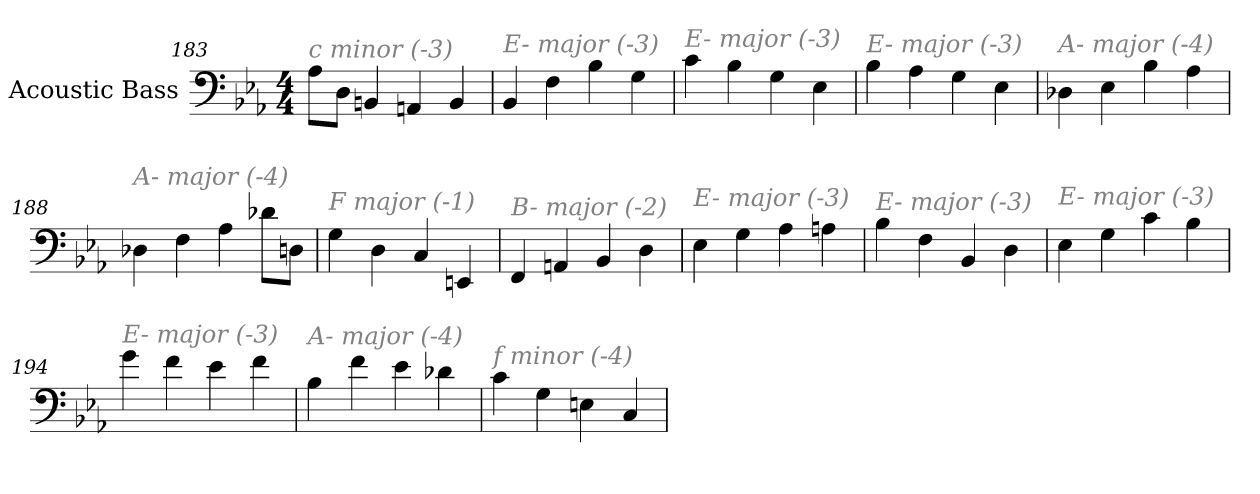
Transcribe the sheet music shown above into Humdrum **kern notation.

**kern
*part1
*staff1
*I"Acoustic Bass
*clefF4
*ITrd7c12
*k[b-e-a-]
*E-:
*M4/4
=183
!LO:TX:i:color=#808080:t=c minor (-3)
8AA-L
8DDJ
4BBBn
4AAAn
4BBB
=184
!LO:TX:i:color=#808080:t=E- major (-3)
4BBB-
4FF
4BB-
4GG
=185
!LO:TX:i:color=#808080:t=E- major (-3)
4C
4BB-
4GG
4EE-
=186
!LO:TX:i:color=#808080:t=E- major (-3)
4BB-
4AA-
4GG
4EE-
=187
!LO:TX:i:color=#808080:t=A- major (-4)
4DD-X
4EE-
4BB-
4AA-
=188
!LO:TX:i:color=#808080:t=A- major (-4)
4DD-X
4FF
4AA-
8D-XL
8DDnJ
=189
!LO:TX:i:color=#808080:t=F major (-1)
4GG
4DD
4CC
4EEEn
=190
!LO:TX:i:color=#808080:t=B- major (-2)
4FFF
4AAAn
4BBB-
4DD
=191
!LO:TX:i:color=#808080:t=E- major (-3)
4EE-
4GG
4AA-
4AAn
=192
!LO:TX:i:color=#808080:t=E- major (-3)
4BB-
4FF
4BBB-
4DD
=193
!LO:TX:i:color=#808080:t=E- major (-3)
4EE-
4GG
4C
4BB-
=194
!LO:TX:i:color=#808080:t=E- major (-3)
4G
4F
4E-
4F
=195
!LO:TX:i:color=#808080:t=A- major (-4)
4BB-
4F
4E-
4D-X
=196
!LO:TX:i:color=#808080:t=f minor (-4)
4C
4GG
4EEn
4CC
=
*-
